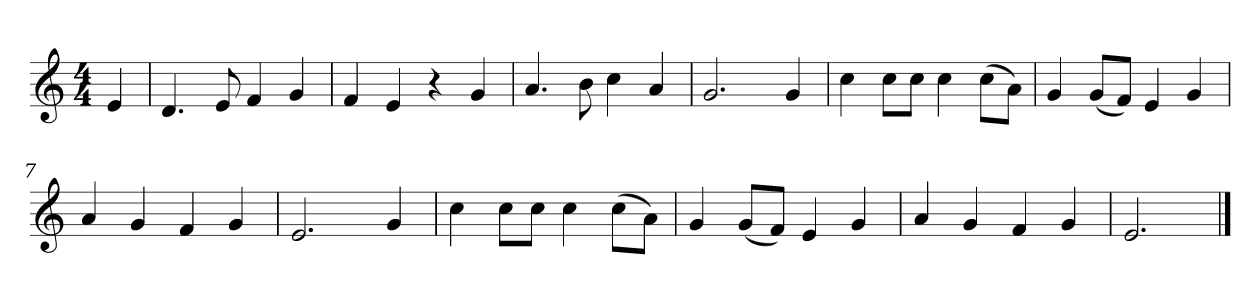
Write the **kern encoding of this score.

**kern
*part1
*staff1
*k[]
*M4/4
*MM120
=
4e
=1
4.d
8e
4f
4g
=2
4f
4e
4r
4g
=3
4.a
8b
4cc
4a
=4
2.g
4g
=5
4cc
8ccL
8ccJ
4cc
(8ccL
8aJ)
=6
4g
(8gL
8fJ)
4e
4g
=7
4a
4g
4f
4g
=8
2.e
4g
=9
4cc
8ccL
8ccJ
4cc
(8ccL
8aJ)
=10
4g
(8gL
8fJ)
4e
4g
=11
4a
4g
4f
4g
=12
2.e
==
*-
